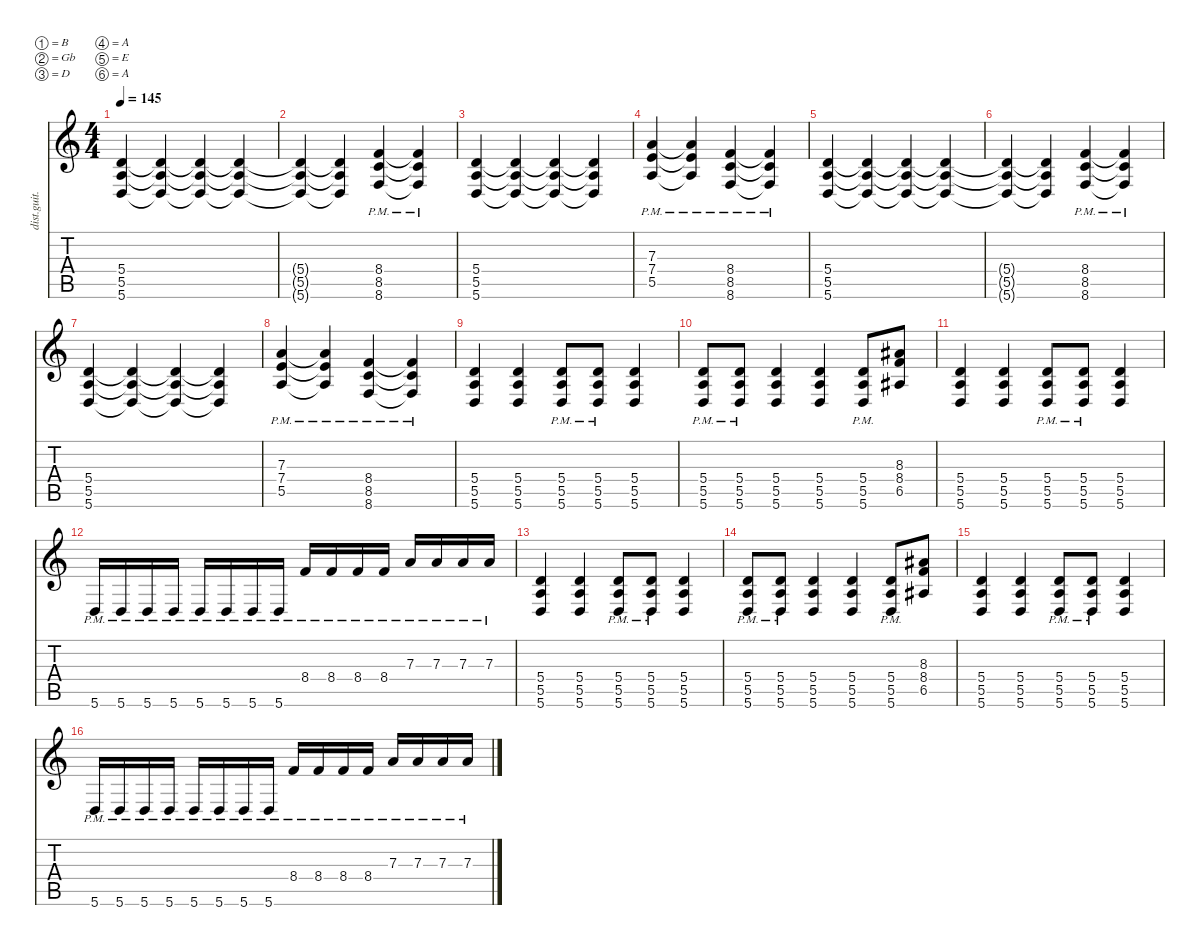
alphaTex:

\defaultSystemsLayout 4
\hideDynamics
\bracketExtendMode nobrackets
\otherSystemsTrackNameOrientation horizontal
\track ("riff" "dist.guit.") {instrument distortionguitar}
\staff {score tabs}
\tuning (B3 Gb3 D3 A2 E2 A1)
\ts (4 4)
\tempo 145
\clef g2
\ks c
(5.6 5.5 5.4).4{dy mf instrument distortionguitar beam Up} (5.6{t} 5.5{t} 5.4{t}).4{beam Up} (5.6{t} 5.5{t} 5.4{t}).4{beam Up} (5.6{t} 5.5{t} 5.4{t}).4{beam Up} |
(5.6{t} 5.5{t} 5.4{t}).4{beam Up} (5.6{t} 5.5{t} 5.4{t}).4{beam Up} (8.6{pm} 8.5{pm} 8.4{pm}).4{beam Up} (8.6{pm t} 8.5{pm t} 8.4{pm t}).4{beam Up} |
(5.6 5.5 5.4).4{beam Up} (5.6{t} 5.5{t} 5.4{t}).4{beam Up} (5.6{t} 5.5{t} 5.4{t}).4{beam Up} (5.6{t} 5.5{t} 5.4{t}).4{beam Up} |
(5.5{pm} 7.4{pm} 7.3{pm}).4{beam Up} (5.5{pm t} 7.4{pm t} 7.3{pm t}).4{beam Up} (8.6{pm} 8.5{pm} 8.4{pm}).4{beam Up} (8.6{pm t} 8.5{pm t} 8.4{pm t}).4{beam Up} |
(5.6 5.5 5.4).4{beam Up} (5.6{t} 5.5{t} 5.4{t}).4{beam Up} (5.6{t} 5.5{t} 5.4{t}).4{beam Up} (5.6{t} 5.5{t} 5.4{t}).4{beam Up} |
(5.6{t} 5.5{t} 5.4{t}).4{beam Up} (5.6{t} 5.5{t} 5.4{t}).4{beam Up} (8.6{pm} 8.5{pm} 8.4{pm}).4{beam Up} (8.6{pm t} 8.5{pm t} 8.4{pm t}).4{beam Up} |
(5.6 5.5 5.4).4{beam Up} (5.6{t} 5.5{t} 5.4{t}).4{beam Up} (5.6{t} 5.5{t} 5.4{t}).4{beam Up} (5.6{t} 5.5{t} 5.4{t}).4{beam Up} |
(5.5{pm} 7.4{pm} 7.3{pm}).4{beam Up} (5.5{pm t} 7.4{pm t} 7.3{pm t}).4{beam Up} (8.6{pm} 8.5{pm} 8.4{pm}).4{beam Up} (8.6{pm t} 8.5{pm t} 8.4{pm t}).4{beam Up} |
(5.6 5.5 5.4).4{beam Up} (5.6 5.5 5.4).4{beam Up} (5.6{pm} 5.5{pm} 5.4{pm}).8{beam Up} (5.6{pm} 5.4{pm} 5.5{pm}).8{beam Up} (5.6 5.5 5.4).4{beam Up} |
(5.6{pm} 5.5{pm} 5.4{pm}).8{beam Up} (5.4{pm} 5.5{pm} 5.6{pm}).8{beam Up} (5.6 5.5 5.4).4{beam Up} (5.6 5.5 5.4).4{beam Up} (5.6{pm} 5.5{pm} 5.4{pm}).8{beam Up} (6.5{acc #} 8.4 8.3{acc #}).8{beam Up} |
(5.6 5.5 5.4).4{beam Up} (5.6 5.5 5.4).4{beam Up} (5.6{pm} 5.5{pm} 5.4{pm}).8{beam Up} (5.6{pm} 5.4{pm} 5.5{pm}).8{beam Up} (5.6 5.5 5.4).4{beam Up} |
5.6{pm}.16{beam Up} 5.6{pm}.16{beam Up} 5.6{pm}.16{beam Up} 5.6{pm}.16{beam Up} 5.6{pm}.16{beam Up} 5.6{pm}.16{beam Up} 5.6{pm}.16{beam Up} 5.6{pm}.16{beam Up} 8.4{pm}.16{beam Up} 8.4{pm}.16{beam Up} 8.4{pm}.16{beam Up} 8.4{pm}.16{beam Up} 7.3{pm}.16{beam Up} 7.3{pm}.16{beam Up} 7.3{pm}.16{beam Up} 7.3{pm}.16{beam Up} |
(5.6 5.5 5.4).4{beam Up} (5.6 5.5 5.4).4{beam Up} (5.6{pm} 5.5{pm} 5.4{pm}).8{beam Up} (5.6{pm} 5.4{pm} 5.5{pm}).8{beam Up} (5.6 5.5 5.4).4{beam Up} |
(5.6{pm} 5.5{pm} 5.4{pm}).8{beam Up} (5.4{pm} 5.5{pm} 5.6{pm}).8{beam Up} (5.6 5.5 5.4).4{beam Up} (5.6 5.5 5.4).4{beam Up} (5.6{pm} 5.5{pm} 5.4{pm}).8{beam Up} (6.5{acc #} 8.4 8.3{acc #}).8{beam Up} |
(5.6 5.5 5.4).4{beam Up} (5.6 5.5 5.4).4{beam Up} (5.6{pm} 5.5{pm} 5.4{pm}).8{beam Up} (5.6{pm} 5.4{pm} 5.5{pm}).8{beam Up} (5.6 5.5 5.4).4{beam Up} |
5.6{pm}.16{beam Up} 5.6{pm}.16{beam Up} 5.6{pm}.16{beam Up} 5.6{pm}.16{beam Up} 5.6{pm}.16{beam Up} 5.6{pm}.16{beam Up} 5.6{pm}.16{beam Up} 5.6{pm}.16{beam Up} 8.4{pm}.16{beam Up} 8.4{pm}.16{beam Up} 8.4{pm}.16{beam Up} 8.4{pm}.16{beam Up} 7.3{pm}.16{beam Up} 7.3{pm}.16{beam Up} 7.3{pm}.16{beam Up} 7.3{pm}.16{beam Up}
